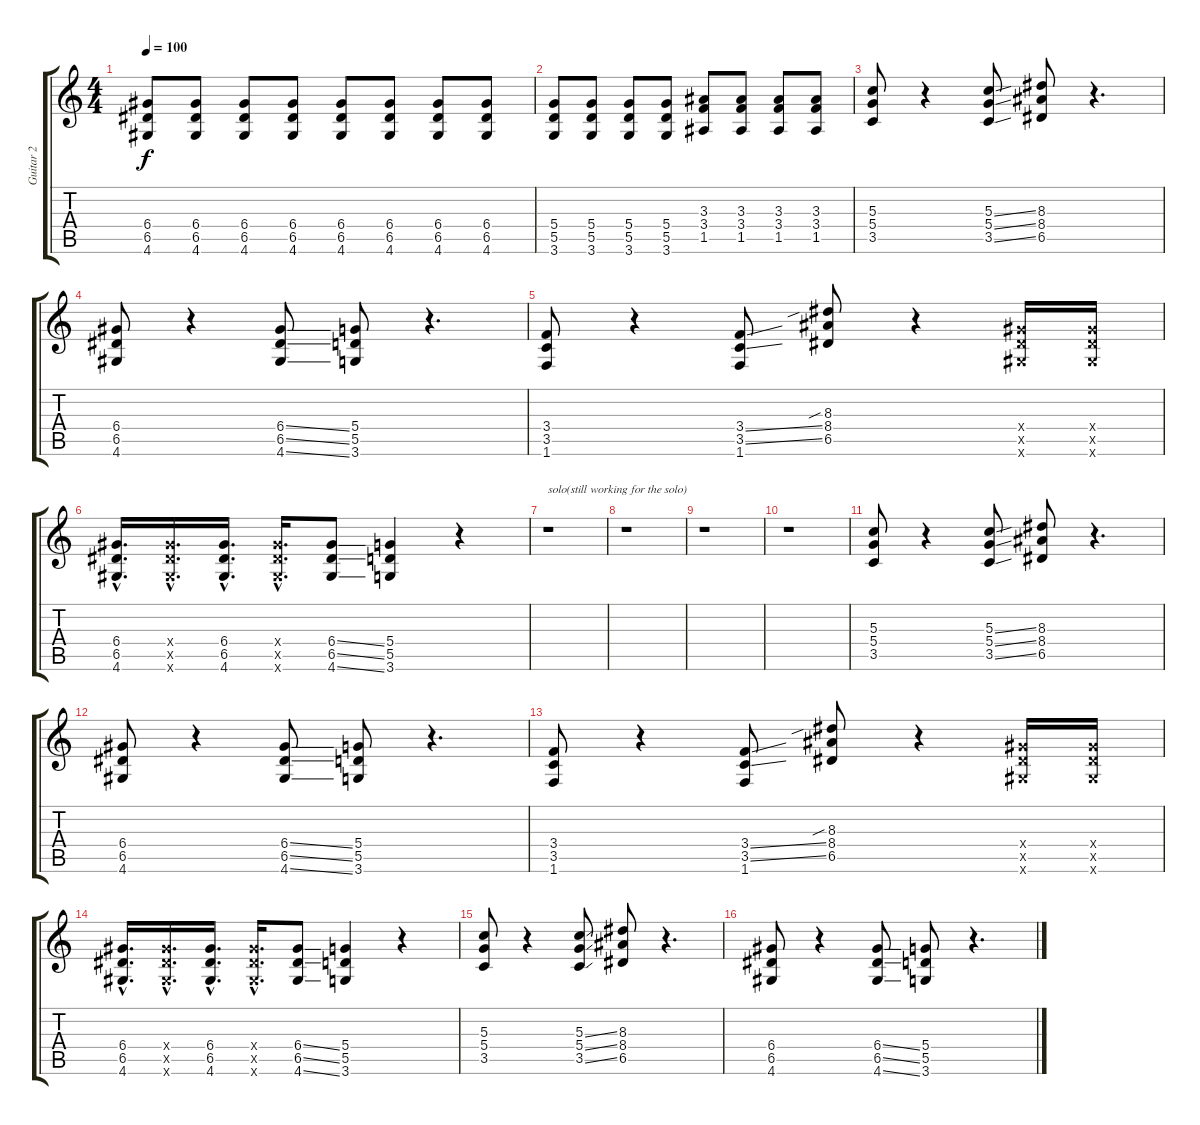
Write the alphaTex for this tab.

\track ("Guitar 2" "Guitar 2") {instrument overdrivenguitar}
\staff {score tabs}
\tuning (E4 B3 G3 D3 A2 E2) {hide}
\ts (4 4)
\tempo 100
\clef g2
\ks c
(6.4 6.5 4.6).8{dy f} (6.4 6.5 4.6).8 (6.4 6.5 4.6).8 (6.4 6.5 4.6).8 (6.4 6.5 4.6).8 (6.4 6.5 4.6).8 (6.4 6.5 4.6).8 (6.4 6.5 4.6).8 |
(5.4 5.5 3.6).8 (5.4 5.5 3.6).8 (5.4 5.5 3.6).8 (5.4 5.5 3.6).8 (3.3 3.4 1.5).8 (3.3 3.4 1.5).8 (3.3 3.4 1.5).8 (3.3 3.4 1.5).8 |
(5.3 5.4 3.5).8 r.4 (5.3{ss} 5.4{ss} 3.5{ss}).8 (8.3 8.4 6.5).8 r.4{d} |
(6.4 6.5 4.6).8 r.4 (6.4{ss} 6.5{ss} 4.6{ss}).8 (5.4 5.5 3.6).8 r.4{d} |
(3.4 3.5 1.6).8 r.4 (3.4{ss} 3.5{ss} 1.6).8 (8.3{sib} 8.4 6.5).8 r.4 (6.4{x} 6.5{x} 4.6{x}).16 (6.4{x} 6.5{x} 4.6{x}).16 |
(6.4{hac} 6.5{hac} 4.6{hac}).16{d} (6.4{hac x} 6.5{hac x} 4.6{hac x}).16{d} (6.4{hac} 6.5{hac} 4.6{hac}).16{d} (6.4{hac x} 6.5{hac x} 4.6{hac x}).16{d} (6.4{ss} 6.5{ss} 4.6{ss}).8 (5.4 5.5 3.6).4 r.4 |
r.1{txt "solo(still working for the solo)"} |
r.1 |
r.1 |
r.1 |
(5.3 5.4 3.5).8 r.4 (5.3{ss} 5.4{ss} 3.5{ss}).8 (8.3 8.4 6.5).8 r.4{d} |
(6.4 6.5 4.6).8 r.4 (6.4{ss} 6.5{ss} 4.6{ss}).8 (5.4 5.5 3.6).8 r.4{d} |
(3.4 3.5 1.6).8 r.4 (3.4{ss} 3.5{ss} 1.6).8 (8.3{sib} 8.4 6.5).8 r.4 (6.4{x} 6.5{x} 4.6{x}).16 (6.4{x} 6.5{x} 4.6{x}).16 |
(6.4{hac} 6.5{hac} 4.6{hac}).16{d} (6.4{hac x} 6.5{hac x} 4.6{hac x}).16{d} (6.4{hac} 6.5{hac} 4.6{hac}).16{d} (6.4{hac x} 6.5{hac x} 4.6{hac x}).16{d} (6.4{ss} 6.5{ss} 4.6{ss}).8 (5.4 5.5 3.6).4 r.4 |
(5.3 5.4 3.5).8 r.4 (5.3{ss} 5.4{ss} 3.5{ss}).8 (8.3 8.4 6.5).8 r.4{d} |
(6.4 6.5 4.6).8 r.4 (6.4{ss} 6.5{ss} 4.6{ss}).8 (5.4 5.5 3.6).8 r.4{d}
